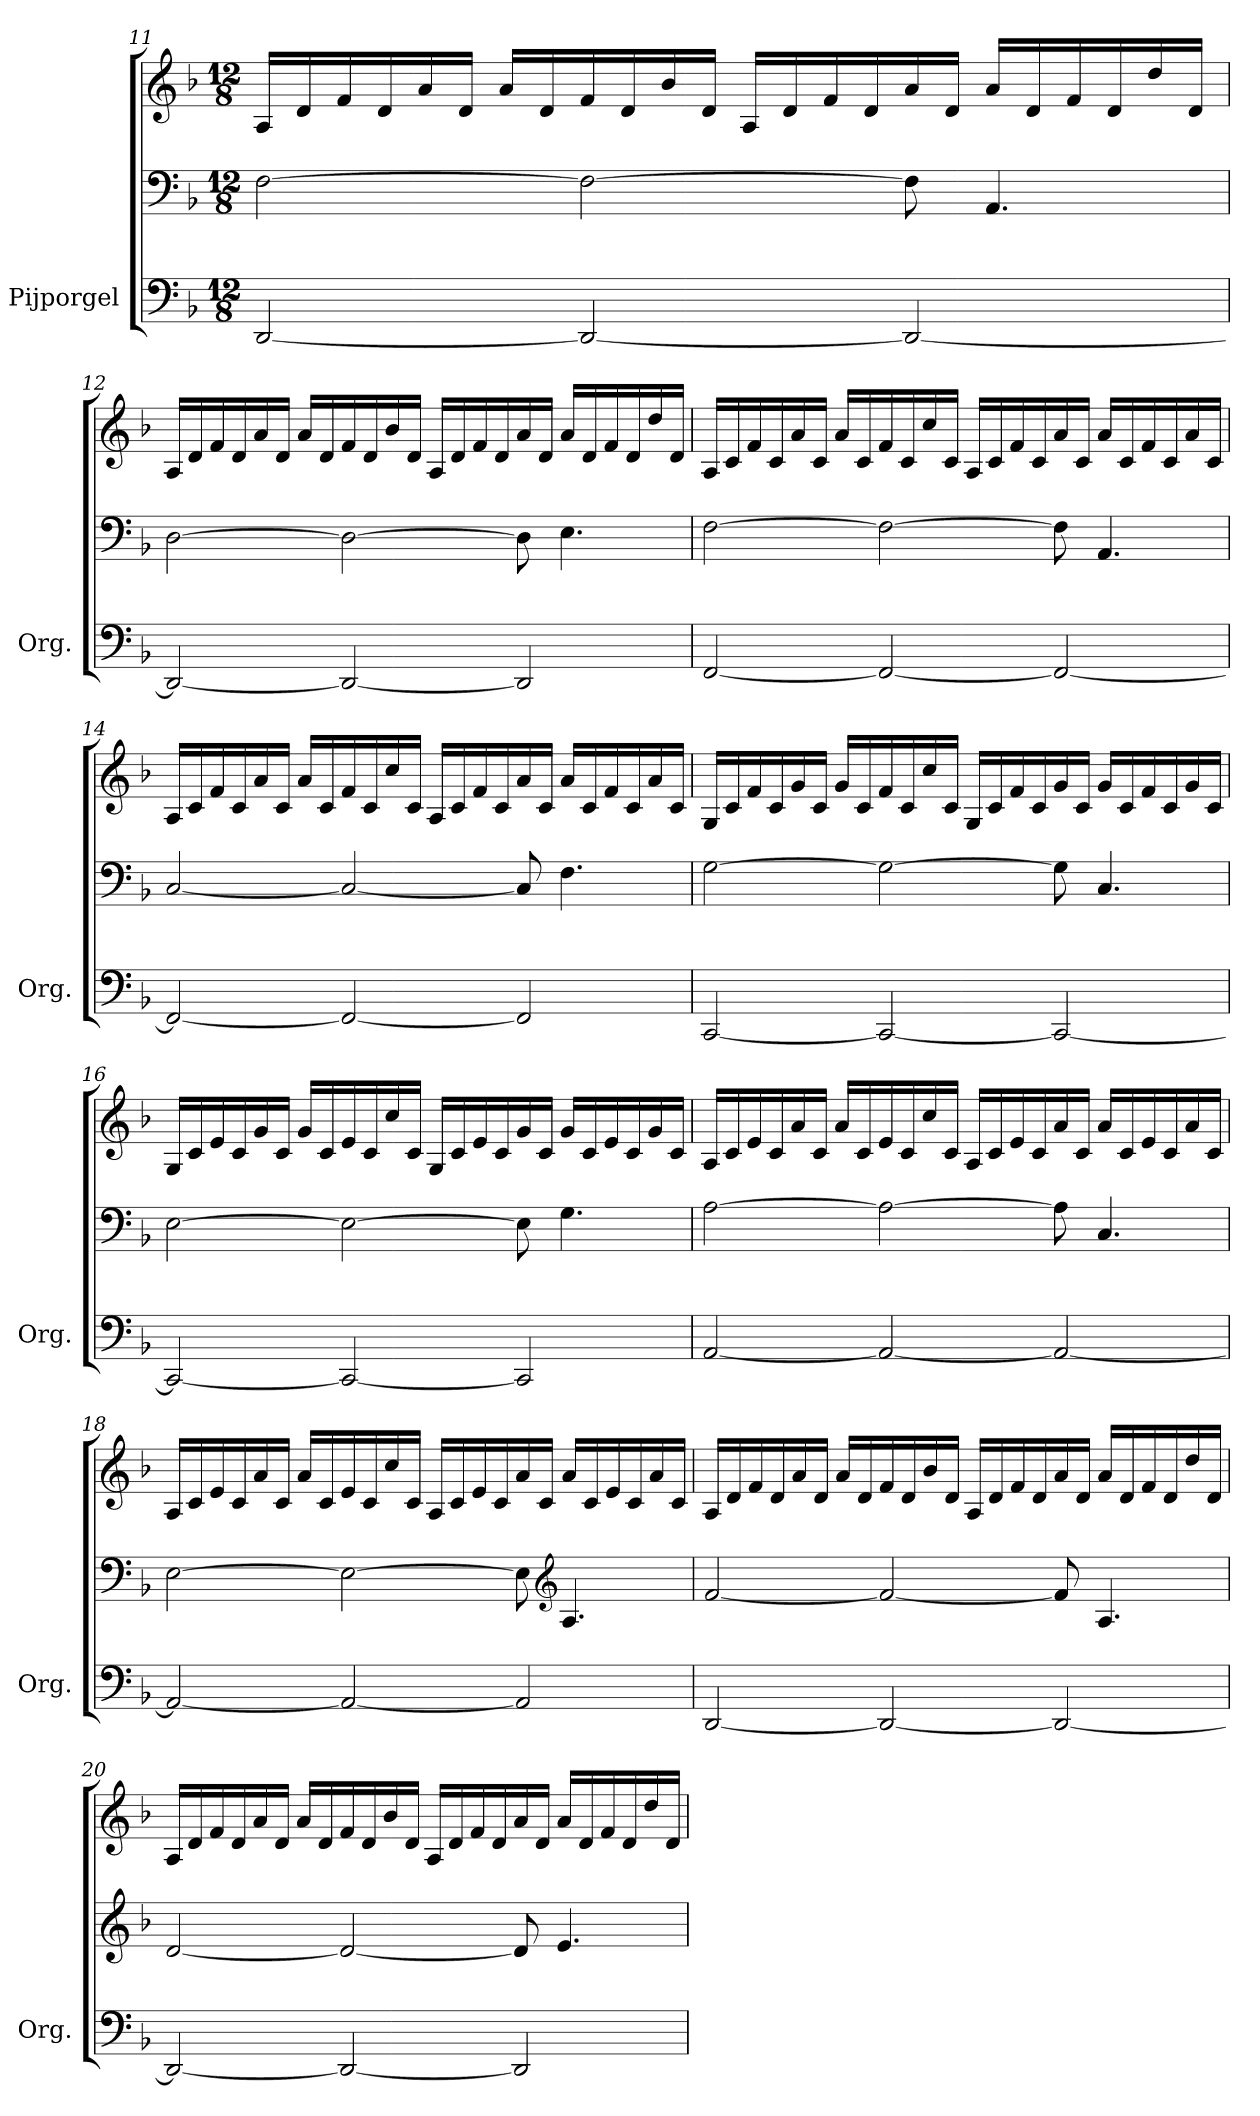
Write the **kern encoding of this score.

**kern	**kern	**kern
*part1	*part1	*part1
*staff3	*staff2	*staff1
*I"Pijporgel	*	*
*I'Org.	*	*
!!LO:LB:g=z
*clefF4	*clefF4	*clefG2
*k[b-]	*k[b-]	*k[b-]
*M12/8	*M12/8	*M12/8
=11	=11	=11
[2DD/	[2F\	16A/LL
.	.	16d/
.	.	16f/
.	.	16d/
.	.	16a/
.	.	16d/JJ
.	.	16a/LL
.	.	16d/
2DD/_	2F\_	16f/
.	.	16d/
.	.	16b-/
.	.	16d/JJ
.	.	16A/LL
.	.	16d/
.	.	16f/
.	.	16d/
2DD/_	8F\]	16a/
.	.	16d/JJ
.	4.AA/	16a/LL
.	.	16d/
.	.	16f/
.	.	16d/
.	.	16dd/
.	.	16d/JJ
=12	=12	=12
2DD/_	[2D\	16A/LL
.	.	16d/
.	.	16f/
.	.	16d/
.	.	16a/
.	.	16d/JJ
.	.	16a/LL
.	.	16d/
2DD/_	2D\_	16f/
.	.	16d/
.	.	16b-/
.	.	16d/JJ
.	.	16A/LL
.	.	16d/
.	.	16f/
.	.	16d/
2DD/]	8D\]	16a/
.	.	16d/JJ
.	4.E\	16a/LL
.	.	16d/
.	.	16f/
.	.	16d/
.	.	16dd/
.	.	16d/JJ
!!LO:LB:g=z
=13	=13	=13
[2FF/	[2F\	16A/LL
.	.	16c/
.	.	16f/
.	.	16c/
.	.	16a/
.	.	16c/JJ
.	.	16a/LL
.	.	16c/
2FF/_	2F\_	16f/
.	.	16c/
.	.	16cc/
.	.	16c/JJ
.	.	16A/LL
.	.	16c/
.	.	16f/
.	.	16c/
2FF/_	8F\]	16a/
.	.	16c/JJ
.	4.AA/	16a/LL
.	.	16c/
.	.	16f/
.	.	16c/
.	.	16a/
.	.	16c/JJ
=14	=14	=14
2FF/_	[2C/	16A/LL
.	.	16c/
.	.	16f/
.	.	16c/
.	.	16a/
.	.	16c/JJ
.	.	16a/LL
.	.	16c/
2FF/_	2C/_	16f/
.	.	16c/
.	.	16cc/
.	.	16c/JJ
.	.	16A/LL
.	.	16c/
.	.	16f/
.	.	16c/
2FF/]	8C/]	16a/
.	.	16c/JJ
.	4.F\	16a/LL
.	.	16c/
.	.	16f/
.	.	16c/
.	.	16a/
.	.	16c/JJ
!!LO:LB:g=z
=15	=15	=15
[2CC/	[2G\	16G/LL
.	.	16c/
.	.	16f/
.	.	16c/
.	.	16g/
.	.	16c/JJ
.	.	16g/LL
.	.	16c/
2CC/_	2G\_	16f/
.	.	16c/
.	.	16cc/
.	.	16c/JJ
.	.	16G/LL
.	.	16c/
.	.	16f/
.	.	16c/
2CC/_	8G\]	16g/
.	.	16c/JJ
.	4.C/	16g/LL
.	.	16c/
.	.	16f/
.	.	16c/
.	.	16g/
.	.	16c/JJ
=16	=16	=16
2CC/_	[2E\	16G/LL
.	.	16c/
.	.	16e/
.	.	16c/
.	.	16g/
.	.	16c/JJ
.	.	16g/LL
.	.	16c/
2CC/_	2E\_	16e/
.	.	16c/
.	.	16cc/
.	.	16c/JJ
.	.	16G/LL
.	.	16c/
.	.	16e/
.	.	16c/
2CC/]	8E\]	16g/
.	.	16c/JJ
.	4.G\	16g/LL
.	.	16c/
.	.	16e/
.	.	16c/
.	.	16g/
.	.	16c/JJ
!!LO:PB:g=z
=17	=17	=17
[2AA/	[2A\	16A/LL
.	.	16c/
.	.	16e/
.	.	16c/
.	.	16a/
.	.	16c/JJ
.	.	16a/LL
.	.	16c/
2AA/_	2A\_	16e/
.	.	16c/
.	.	16cc/
.	.	16c/JJ
.	.	16A/LL
.	.	16c/
.	.	16e/
.	.	16c/
2AA/_	8A\]	16a/
.	.	16c/JJ
.	4.C/	16a/LL
.	.	16c/
.	.	16e/
.	.	16c/
.	.	16a/
.	.	16c/JJ
=18	=18	=18
2AA/_	[2E\	16A/LL
.	.	16c/
.	.	16e/
.	.	16c/
.	.	16a/
.	.	16c/JJ
.	.	16a/LL
.	.	16c/
2AA/_	2E\_	16e/
.	.	16c/
.	.	16cc/
.	.	16c/JJ
.	.	16A/LL
.	.	16c/
.	.	16e/
.	.	16c/
2AA/]	8E\]	16a/
.	.	16c/JJ
*	*clefG2	*
.	4.A/	16a/LL
.	.	16c/
.	.	16e/
.	.	16c/
.	.	16a/
.	.	16c/JJ
!!LO:LB:g=z
=19	=19	=19
[2DD/	[2f/	16A/LL
.	.	16d/
.	.	16f/
.	.	16d/
.	.	16a/
.	.	16d/JJ
.	.	16a/LL
.	.	16d/
2DD/_	2f/_	16f/
.	.	16d/
.	.	16b-/
.	.	16d/JJ
.	.	16A/LL
.	.	16d/
.	.	16f/
.	.	16d/
2DD/_	8f/]	16a/
.	.	16d/JJ
.	4.A/	16a/LL
.	.	16d/
.	.	16f/
.	.	16d/
.	.	16dd/
.	.	16d/JJ
=20	=20	=20
2DD/_	[2d/	16A/LL
.	.	16d/
.	.	16f/
.	.	16d/
.	.	16a/
.	.	16d/JJ
.	.	16a/LL
.	.	16d/
2DD/_	2d/_	16f/
.	.	16d/
.	.	16b-/
.	.	16d/JJ
.	.	16A/LL
.	.	16d/
.	.	16f/
.	.	16d/
2DD/]	8d/]	16a/
.	.	16d/JJ
.	4.e/	16a/LL
.	.	16d/
.	.	16f/
.	.	16d/
.	.	16dd/
.	.	16d/JJ
=	=	=
*-	*-	*-
